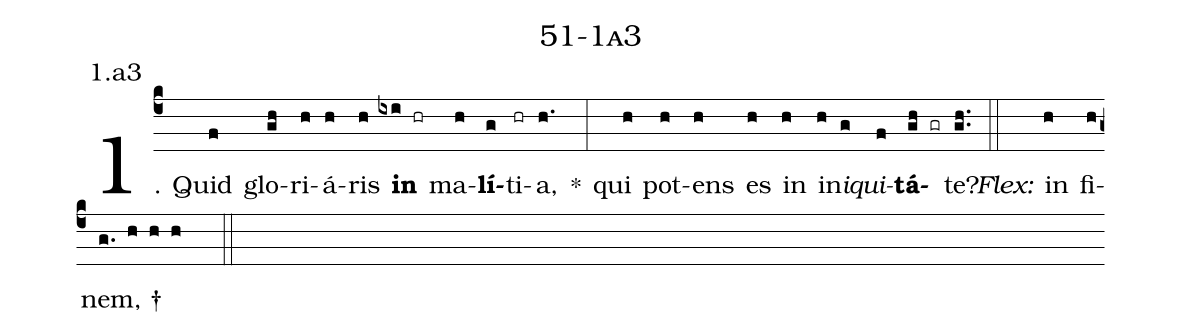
name: 51-1a3;
annotation: 1.a3;
%%
(c4)1. Quid(f) glo(gh)ri(h)á(h)ris(h) <b>in</b>(ixi hr) ma(h)<b>lí</b>(g)ti(hr)a,(h.) *(:) qui(h) pot(h)ens(h) es(h) in(h) in(h)<i>i</i>(g)<i>qui</i>(f)<b>tá</b>(gh gr)te?(gh..) (::)
<i>Flex:</i>()  in(h) fi(h)nem, †(g. h h h  ::)
